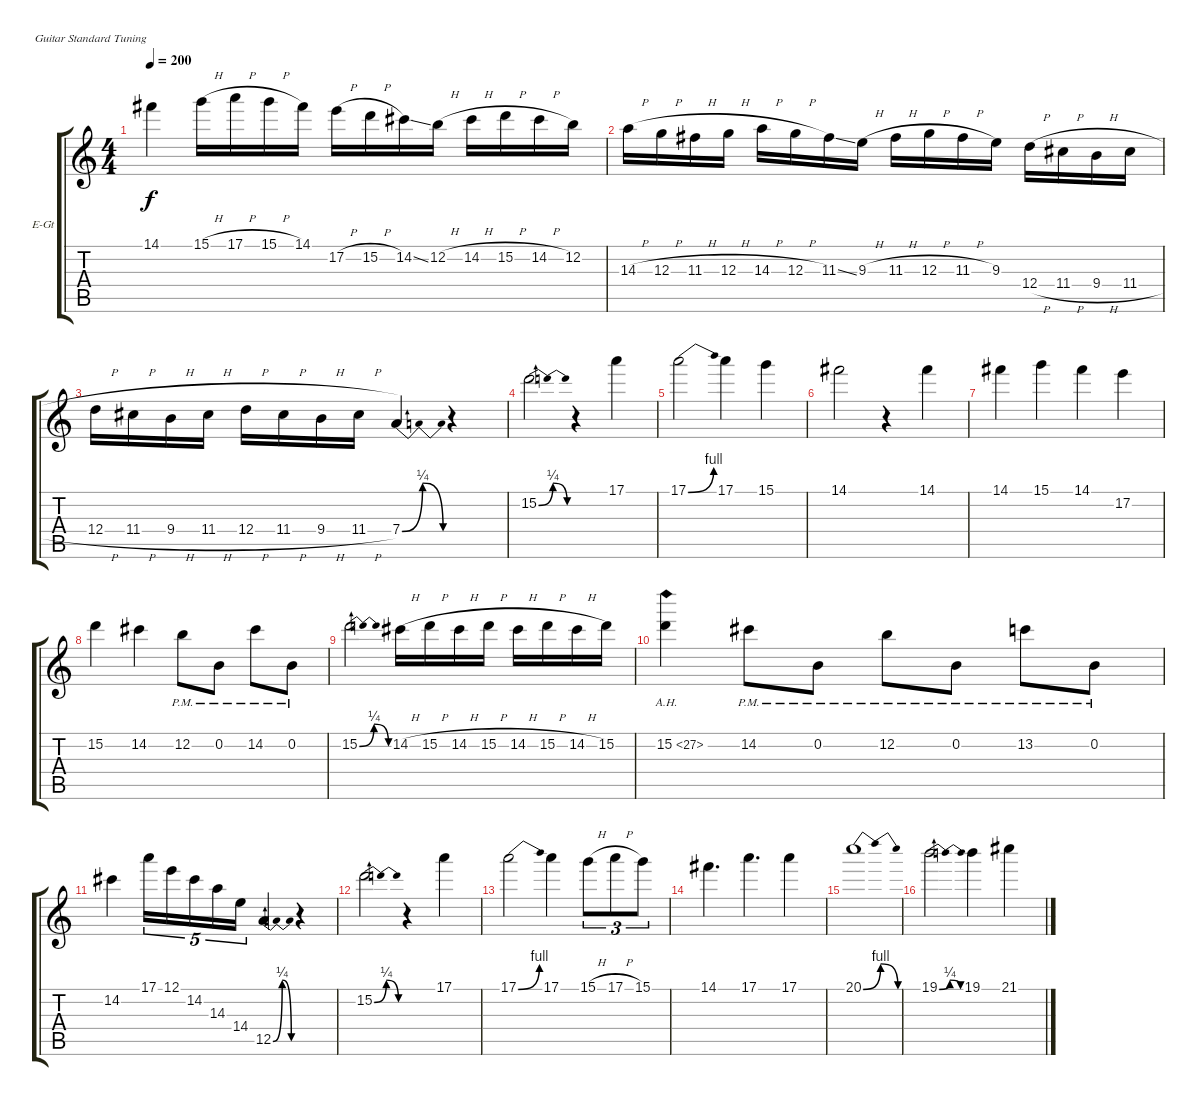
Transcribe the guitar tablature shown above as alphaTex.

\bracketExtendMode groupsimilarinstruments
\firstSystemTrackNameOrientation horizontal
\otherSystemsTrackNameOrientation horizontal
\track ("Lead" "E-Gt") {instrument distortionguitar}
\staff {score tabs}
\tuning (E4 B3 G3 D3 A2 E2)
\ts (4 4)
\tempo 200
\clef g2
\ks c
14.1.4{dy f} 15.1{h}.16 17.1{h}.16 15.1{h}.16 14.1.16 17.2{h}.16 15.2{h}.16 14.2{ss}.16 12.2{h}.16 14.2{h}.16 15.2{h}.16 14.2{h}.16 12.2.16 |
14.3{h}.16 12.3{h}.16 11.3{h}.16 12.3{h}.16 14.3{h}.16 12.3{h}.16 11.3{ss}.16 9.3{h}.16 11.3{h}.16 12.3{h}.16 11.3{h}.16 9.3.16 12.4{h}.16 11.4{h}.16 9.4{h}.16 11.4{h}.16 |
12.4{h}.16 11.4{h}.16 9.4{h}.16 11.4{h}.16 12.4{h}.16 11.4{h}.16 9.4{h}.16 11.4{h}.16 7.4{be (bendrelease 0 0 30 1 30 1 60 0)}.4 r.4 |
15.2{be (bendrelease 0 0 30 1 30 1 60 0)}.2 r.4 17.1.4 |
17.1{be (bend 0 0 60 4)}.2 17.1.4 15.1.4 |
14.1.2 r.4 14.1.4 |
14.1.4 15.1.4 14.1.4 17.2.4 |
15.2.4 14.2.4 12.2{pm}.8 0.2{pm}.8 14.2{pm}.8 0.2{pm}.8 |
15.2{be (bendrelease 0 0 30 1 30 1 60 0)}.2 14.2{h}.16 15.2{h}.16 14.2{h}.16 15.2{h}.16 14.2{h}.16 15.2{h}.16 14.2{h}.16 15.2.16 |
15.2{ah 12}.4 14.2{pm}.8 0.2{pm}.8 12.2{pm}.8 0.2{pm}.8 13.2{pm}.8 0.2{pm}.8 |
14.2.4 17.1.16{tu (5 4)} 12.1.16{tu (5 4)} 14.2.16{tu (5 4)} 14.3.16{tu (5 4)} 14.4.16{tu (5 4)} 12.5{be (bendrelease 0 0 30 1 30 1 60 0)}.4 r.4 |
15.2{be (bendrelease 0 0 30 1 30 1 60 0)}.2 r.4 17.1.4 |
17.1{be (bend 0 0 60 4)}.2 17.1.4 15.1{h}.8{tu (3 2)} 17.1{h}.8{tu (3 2)} 15.1.8{tu (3 2)} |
14.1.4{d} 17.1.4{d} 17.1.4 |
20.1{be (bendrelease 0 0 30 4 30 4 60 0)}.1 |
19.1{be (bendrelease 0 0 30 1 30 1 60 0)}.2 19.1.4 21.1.4
